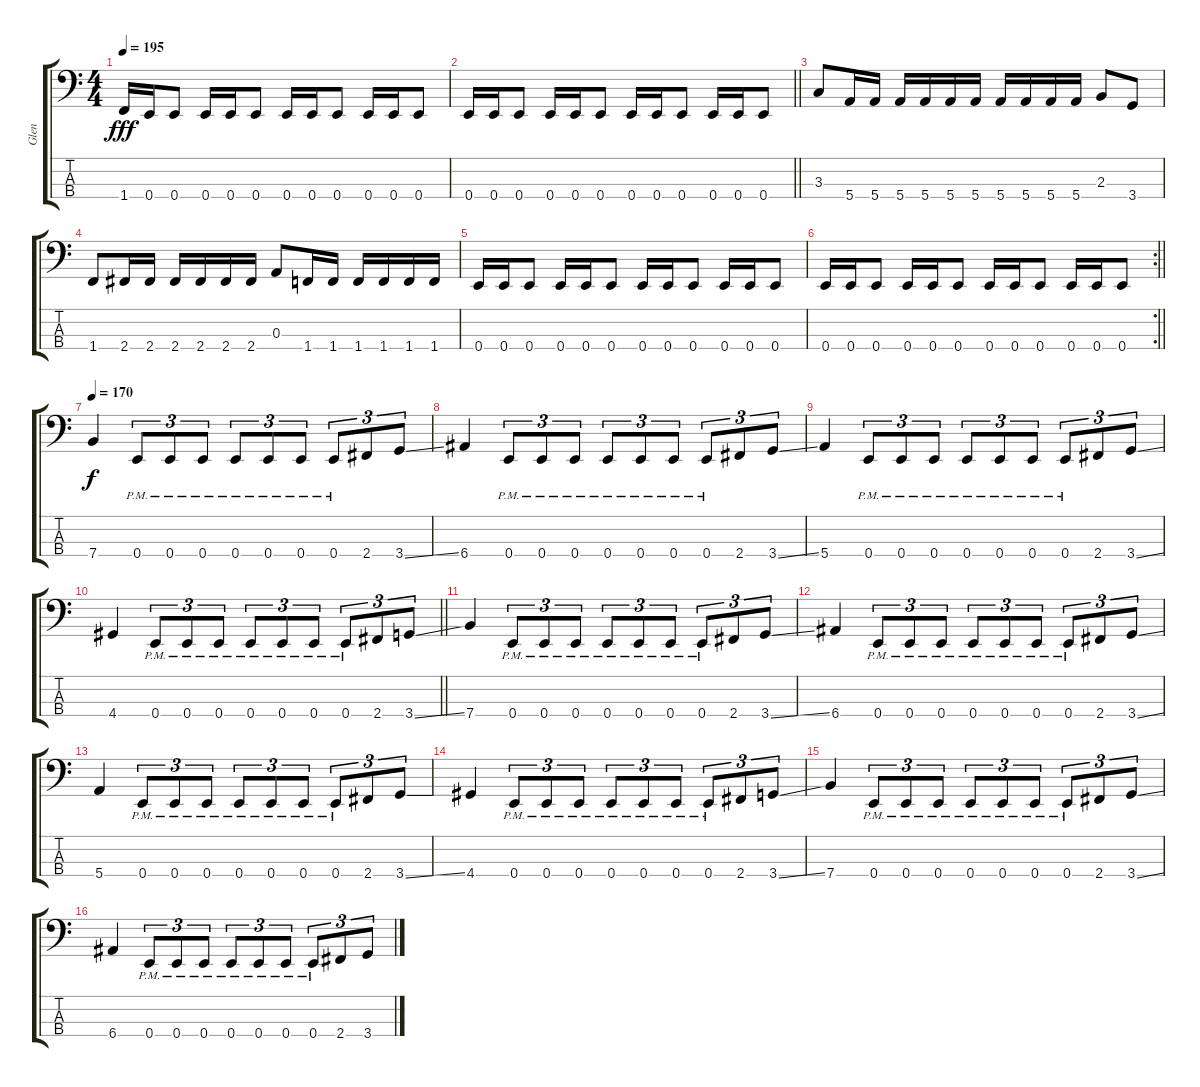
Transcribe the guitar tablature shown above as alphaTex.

\track ("Glen" "Glen") {instrument electricbasspick}
\staff {score tabs}
\tuning (G2 D2 A1 E1) {hide}
\ts (4 4)
\tempo 195
\clef f4
\ks c
1.4.16{dy fff} 0.4.16 0.4.8 0.4.16 0.4.16 0.4.8 0.4.16 0.4.16 0.4.8 0.4.16 0.4.16 0.4.8 |
\barLineRight lightlight
0.4.16 0.4.16 0.4.8 0.4.16 0.4.16 0.4.8 0.4.16 0.4.16 0.4.8 0.4.16 0.4.16 0.4.8 |
3.3.8 5.4.16 5.4.16 5.4.16 5.4.16 5.4.16 5.4.16 5.4.16 5.4.16 5.4.16 5.4.16 2.3.8 3.4.8 |
1.4.8 2.4.16 2.4.16 2.4.16 2.4.16 2.4.16 2.4.16 0.3.8 1.4.16 1.4.16 1.4.16 1.4.16 1.4.16 1.4.16 |
0.4.16 0.4.16 0.4.8 0.4.16 0.4.16 0.4.8 0.4.16 0.4.16 0.4.8 0.4.16 0.4.16 0.4.8 |
\rc 2
\barLineRight lightlight
0.4.16 0.4.16 0.4.8 0.4.16 0.4.16 0.4.8 0.4.16 0.4.16 0.4.8 0.4.16 0.4.16 0.4.8 |
\tempo 170
7.4.4{dy f} 0.4{pm}.8{tu (3 2)} 0.4{pm}.8{tu (3 2)} 0.4{pm}.8{tu (3 2)} 0.4{pm}.8{tu (3 2)} 0.4{pm}.8{tu (3 2)} 0.4{pm}.8{tu (3 2)} 0.4{pm}.8{tu (3 2)} 2.4.8{tu (3 2)} 3.4{ss}.8{tu (3 2)} |
6.4.4 0.4{pm}.8{tu (3 2)} 0.4{pm}.8{tu (3 2)} 0.4{pm}.8{tu (3 2)} 0.4{pm}.8{tu (3 2)} 0.4{pm}.8{tu (3 2)} 0.4{pm}.8{tu (3 2)} 0.4{pm}.8{tu (3 2)} 2.4.8{tu (3 2)} 3.4{ss}.8{tu (3 2)} |
5.4.4 0.4{pm}.8{tu (3 2)} 0.4{pm}.8{tu (3 2)} 0.4{pm}.8{tu (3 2)} 0.4{pm}.8{tu (3 2)} 0.4{pm}.8{tu (3 2)} 0.4{pm}.8{tu (3 2)} 0.4{pm}.8{tu (3 2)} 2.4.8{tu (3 2)} 3.4{ss}.8{tu (3 2)} |
\barLineRight lightlight
4.4.4 0.4{pm}.8{tu (3 2)} 0.4{pm}.8{tu (3 2)} 0.4{pm}.8{tu (3 2)} 0.4{pm}.8{tu (3 2)} 0.4{pm}.8{tu (3 2)} 0.4{pm}.8{tu (3 2)} 0.4{pm}.8{tu (3 2)} 2.4.8{tu (3 2)} 3.4{ss}.8{tu (3 2)} |
7.4.4 0.4{pm}.8{tu (3 2)} 0.4{pm}.8{tu (3 2)} 0.4{pm}.8{tu (3 2)} 0.4{pm}.8{tu (3 2)} 0.4{pm}.8{tu (3 2)} 0.4{pm}.8{tu (3 2)} 0.4{pm}.8{tu (3 2)} 2.4.8{tu (3 2)} 3.4{ss}.8{tu (3 2)} |
6.4.4 0.4{pm}.8{tu (3 2)} 0.4{pm}.8{tu (3 2)} 0.4{pm}.8{tu (3 2)} 0.4{pm}.8{tu (3 2)} 0.4{pm}.8{tu (3 2)} 0.4{pm}.8{tu (3 2)} 0.4{pm}.8{tu (3 2)} 2.4.8{tu (3 2)} 3.4{ss}.8{tu (3 2)} |
5.4.4 0.4{pm}.8{tu (3 2)} 0.4{pm}.8{tu (3 2)} 0.4{pm}.8{tu (3 2)} 0.4{pm}.8{tu (3 2)} 0.4{pm}.8{tu (3 2)} 0.4{pm}.8{tu (3 2)} 0.4{pm}.8{tu (3 2)} 2.4.8{tu (3 2)} 3.4{ss}.8{tu (3 2)} |
4.4.4 0.4{pm}.8{tu (3 2)} 0.4{pm}.8{tu (3 2)} 0.4{pm}.8{tu (3 2)} 0.4{pm}.8{tu (3 2)} 0.4{pm}.8{tu (3 2)} 0.4{pm}.8{tu (3 2)} 0.4{pm}.8{tu (3 2)} 2.4.8{tu (3 2)} 3.4{ss}.8{tu (3 2)} |
7.4.4 0.4{pm}.8{tu (3 2)} 0.4{pm}.8{tu (3 2)} 0.4{pm}.8{tu (3 2)} 0.4{pm}.8{tu (3 2)} 0.4{pm}.8{tu (3 2)} 0.4{pm}.8{tu (3 2)} 0.4{pm}.8{tu (3 2)} 2.4.8{tu (3 2)} 3.4{ss}.8{tu (3 2)} |
6.4.4 0.4{pm}.8{tu (3 2)} 0.4{pm}.8{tu (3 2)} 0.4{pm}.8{tu (3 2)} 0.4{pm}.8{tu (3 2)} 0.4{pm}.8{tu (3 2)} 0.4{pm}.8{tu (3 2)} 0.4{pm}.8{tu (3 2)} 2.4.8{tu (3 2)} 3.4{ss}.8{tu (3 2)}
